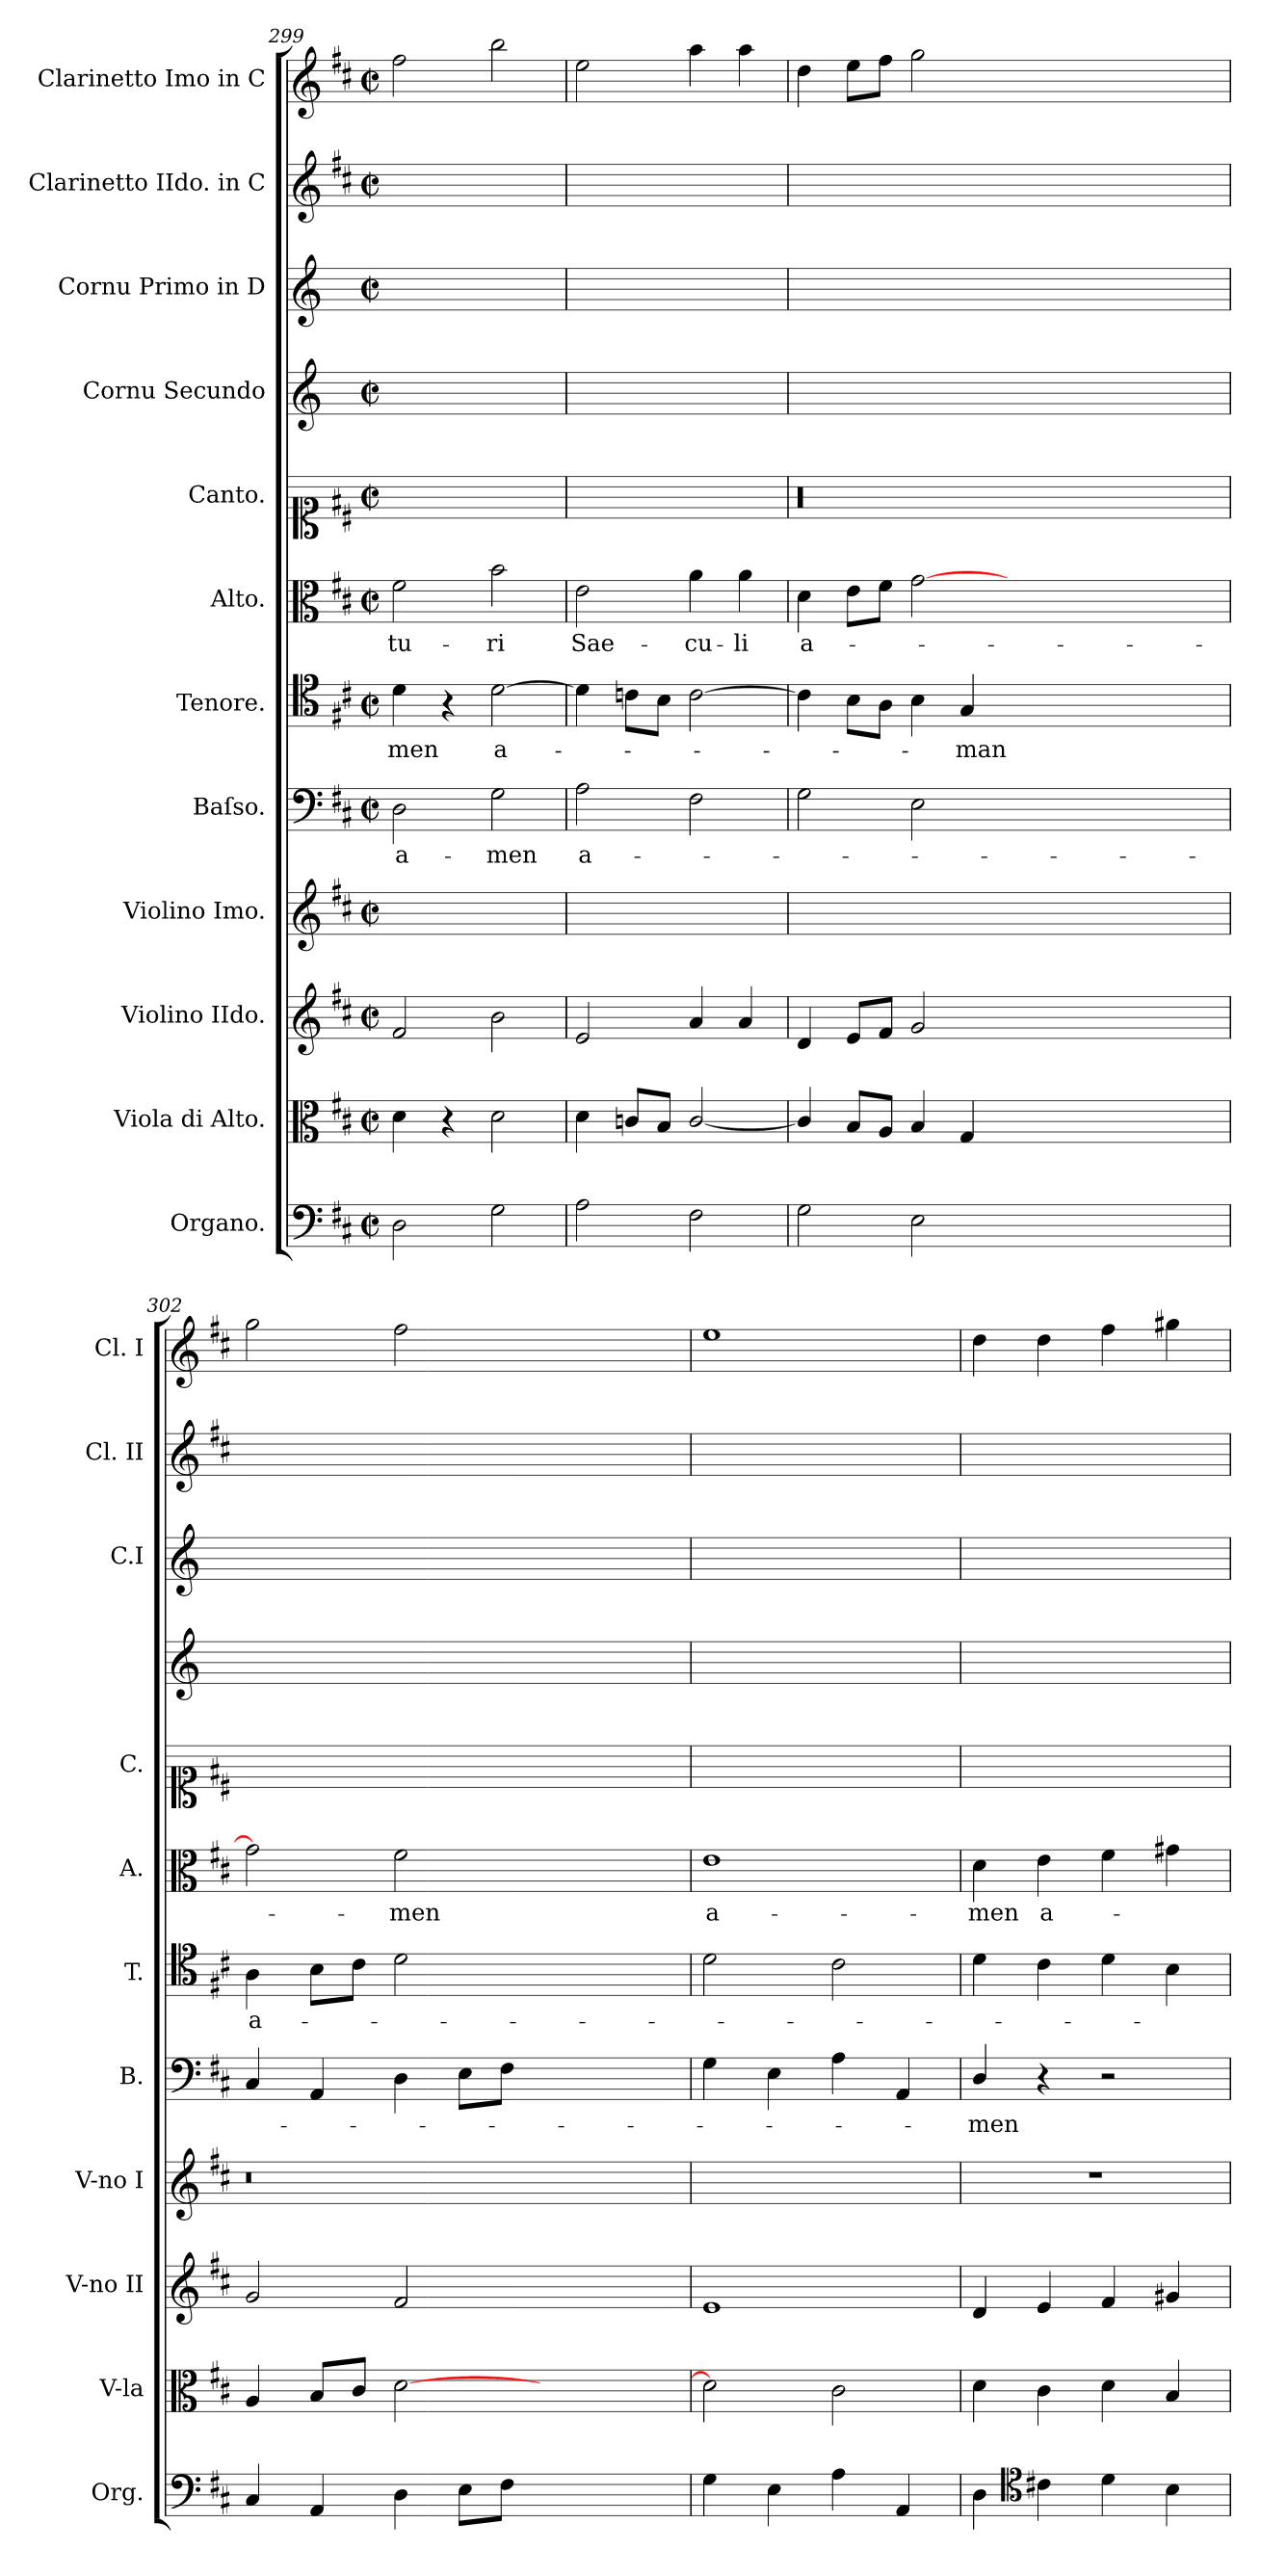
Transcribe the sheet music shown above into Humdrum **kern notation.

**kern	**kern	**kern	**kern	**kern	**text	**kern	**text	**kern	**text	**kern	**kern	**kern	**kern	**kern
*part12	*part11	*part10	*part9	*part8	*part8	*part7	*part7	*part6	*part6	*part5	*part4	*part3	*part2	*part1
*staff12	*staff11	*staff10	*staff9	*staff8	*staff8	*staff7	*staff7	*staff6	*staff6	*staff5	*staff4	*staff3	*staff2	*staff1
*I"Organo.	*I"Viola di Alto.	*I"Violino IIdo.	*I"Violino Imo.	*I"Baſso.	*	*I"Tenore.	*	*I"Alto.	*	*I"Canto.	*I"Cornu Secundo	*I"Cornu Primo in D	*I"Clarinetto IIdo. in C	*I"Clarinetto Imo in C
*I'Org.	*I'V-la	*I'V-no II	*I'V-no I	*I'B.	*	*I'T.	*	*I'A.	*	*I'C.	*	*I'C.I	*I'Cl. II	*I'Cl. I
*clefF4	*clefC3	*clefG2	*clefG2	*clefF4	*	*clefC4	*	*clefC3	*	*clefC1	*clefG2	*clefG2	*clefG2	*clefG2
*	*	*	*	*	*	*	*	*	*	*	*ITrd6c10	*ITrd6c10	*	*
*k[f#c#]	*k[f#c#]	*k[f#c#]	*k[f#c#]	*k[f#c#]	*	*k[f#c#]	*	*k[f#c#]	*	*k[f#c#]	*k[f#c#]	*k[f#c#]	*k[f#c#]	*k[f#c#]
*M2/2	*M2/2	*M2/2	*M2/2	*M2/2	*	*M2/2	*	*M2/2	*	*M2/2	*M2/2	*M2/2	*M2/2	*M2/2
*met(c|)	*met(c|)	*met(c|)	*met(c|)	*met(c|)	*	*met(c|)	*	*met(c|)	*	*met(c|)	*met(c|)	*met(c|)	*met(c|)	*met(c|)
=299	=299	=299	=299	=299	=299	=299	=299	=299	=299	=299	=299	=299	=299	=299
2D\	4d\	2f#/	1ryy	2D\	a-	4d\	-men	2f#\	-tu-	1ryy	1ryy	1ryy	1ryy	2ff#\
.	4r	.	.	.	.	4r	.	.	.	.	.	.	.	.
2G\	2d\	2b\	.	2G\	-men	[2d\	a-	2b\	-ri	.	.	.	.	2bb\
=300	=300	=300	=300	=300	=300	=300	=300	=300	=300	=300	=300	=300	=300	=300
2A\	4d\	2e/	1ryy	2A\	a-	4d\]	.	2e\	Sae-	1ryy	1ryy	1ryy	1ryy	2ee\
.	8cn/L	.	.	.	.	8cn\L	.	.	.	.	.	.	.	.
.	8B/J	.	.	.	.	8B\J	.	.	.	.	.	.	.	.
2F#\	[2c/	4a/	.	2F#\	.	[2c\	.	4a\	-cu-	.	.	.	.	4aa\
.	.	4a/	.	.	.	.	.	4a\	-li	.	.	.	.	4aa\
=301	=301	=301	=301	=301	=301	=301	=301	=301	=301	=301	=301	=301	=301	=301
2G\	4c/]	4d/	00ryy	2G\	.	4c\]	.	4d\	a-	00r	1ryy	00ryy	00ryy	4dd\
.	8B/L	8e/L	.	.	.	8B\L	.	8e\L	.	.	.	.	.	8ee\L
.	8A/J	8f#/J	.	.	.	8A\J	.	8f#\J	.	.	.	.	.	8ff#\J
2E\	4B/	2g/	.	2E\	.	4B\	.	[2g\	.	.	.	.	.	2gg\
.	4G/	.	.	.	.	4G/	-man	.	.	.	.	.	.	.
0.ryy	0.ryy	0.ryy	.	0.ryy	.	0.ryy	.	0.ryy	.	.	0.ryy	.	.	0.ryy
=302	=302	=302	=302	=302	=302	=302	=302	=302	=302	=302	=302	=302	=302	=302
4C#/	4A/	2g/	0r	4C#/	.	4A\	a-	2g\]	.	0ryy	1ryy	0ryy	0ryy	2gg\
4AA/	8B/L	.	.	4AA/	.	8B\L	.	.	.	.	.	.	.	.
.	8c#/J	.	.	.	.	8c#\J	.	.	.	.	.	.	.	.
4D\	[2d\	2f#/	.	4D\	.	2d\	.	2f#\	-men	.	.	.	.	2ff#\
8E\L	.	.	.	8E\L	.	.	.	.	.	.	.	.	.	.
8F#\J	.	.	.	8F#\J	.	.	.	.	.	.	.	.	.	.
1ryy	1ryy	1ryy	.	1ryy	.	1ryy	.	1ryy	.	.	1ryy	.	.	1ryy
=303	=303	=303	=303	=303	=303	=303	=303	=303	=303	=303	=303	=303	=303	=303
4G\	2d\]	1e	1ryy	4G\	.	2d\	.	1e	a-	1ryy	1ryy	1ryy	1ryy	1ee
4E\	.	.	.	4E\	.	.	.	.	.	.	.	.	.	.
4A\	2c#\	.	.	4A\	.	2c#\	.	.	.	.	.	.	.	.
4AA/	.	.	.	4AA/	.	.	.	.	.	.	.	.	.	.
=304	=304	=304	=304	=304	=304	=304	=304	=304	=304	=304	=304	=304	=304	=304
4D\	4d\	4d/	1r	4D/	-men	4d\	.	4d\	-men	1ryy	1ryy	1ryy	1ryy	4dd\
*clefC4	*	*	*	*	*	*	*	*	*	*	*	*	*	*
4c#X\	4c#\	4e/	.	4r	.	4c#\	.	4e\	a-	.	.	.	.	4dd\
4d\	4d\	4f#/	.	2r	.	4d\	.	4f#\	.	.	.	.	.	4ff#\
4B\	4B/	4g#X/	.	.	.	4B\	.	4g#X\	.	.	.	.	.	4gg#X\
=	=	=	=	=	=	=	=	=	=	=	=	=	=	=
*-	*-	*-	*-	*-	*-	*-	*-	*-	*-	*-	*-	*-	*-	*-
